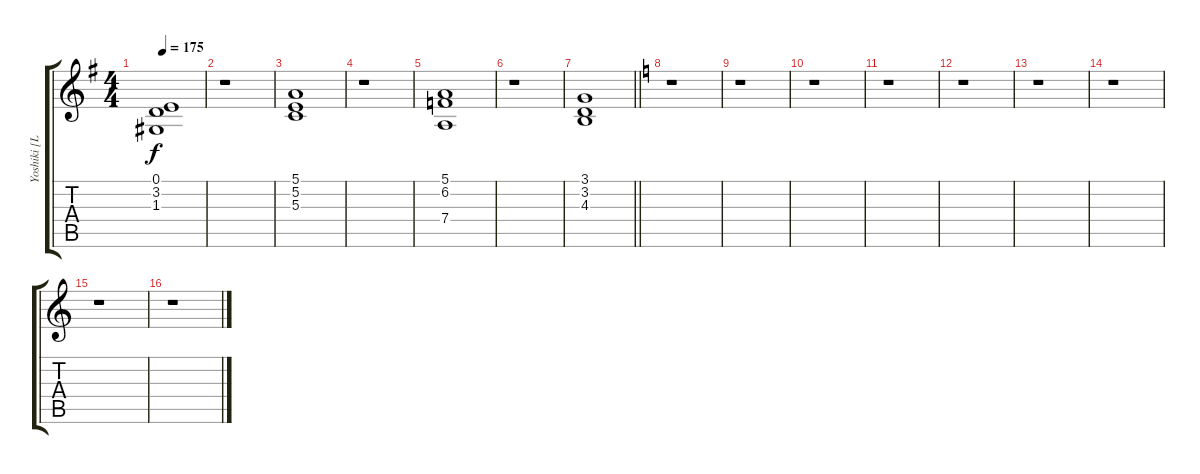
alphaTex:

\track ("Yoshiki [L]" "Yoshiki [L") {instrument acousticgrandpiano}
\staff {score tabs}
\tuning (E4 B3 G3 D3 A2 Db2) {hide}
\ts (4 4)
\tempo 175
\clef g2
\ks g
(0.1 3.2 1.3).1{dy f} |
r.1 |
(5.1 5.2 5.3).1 |
r.1 |
(5.1 6.2 7.4).1 |
r.1 |
\barLineRight lightlight
(3.1 3.2 4.3).1 |
\ks c
r.1 |
r.1 |
r.1 |
r.1 |
r.1 |
r.1 |
r.1 |
r.1 |
r.1
